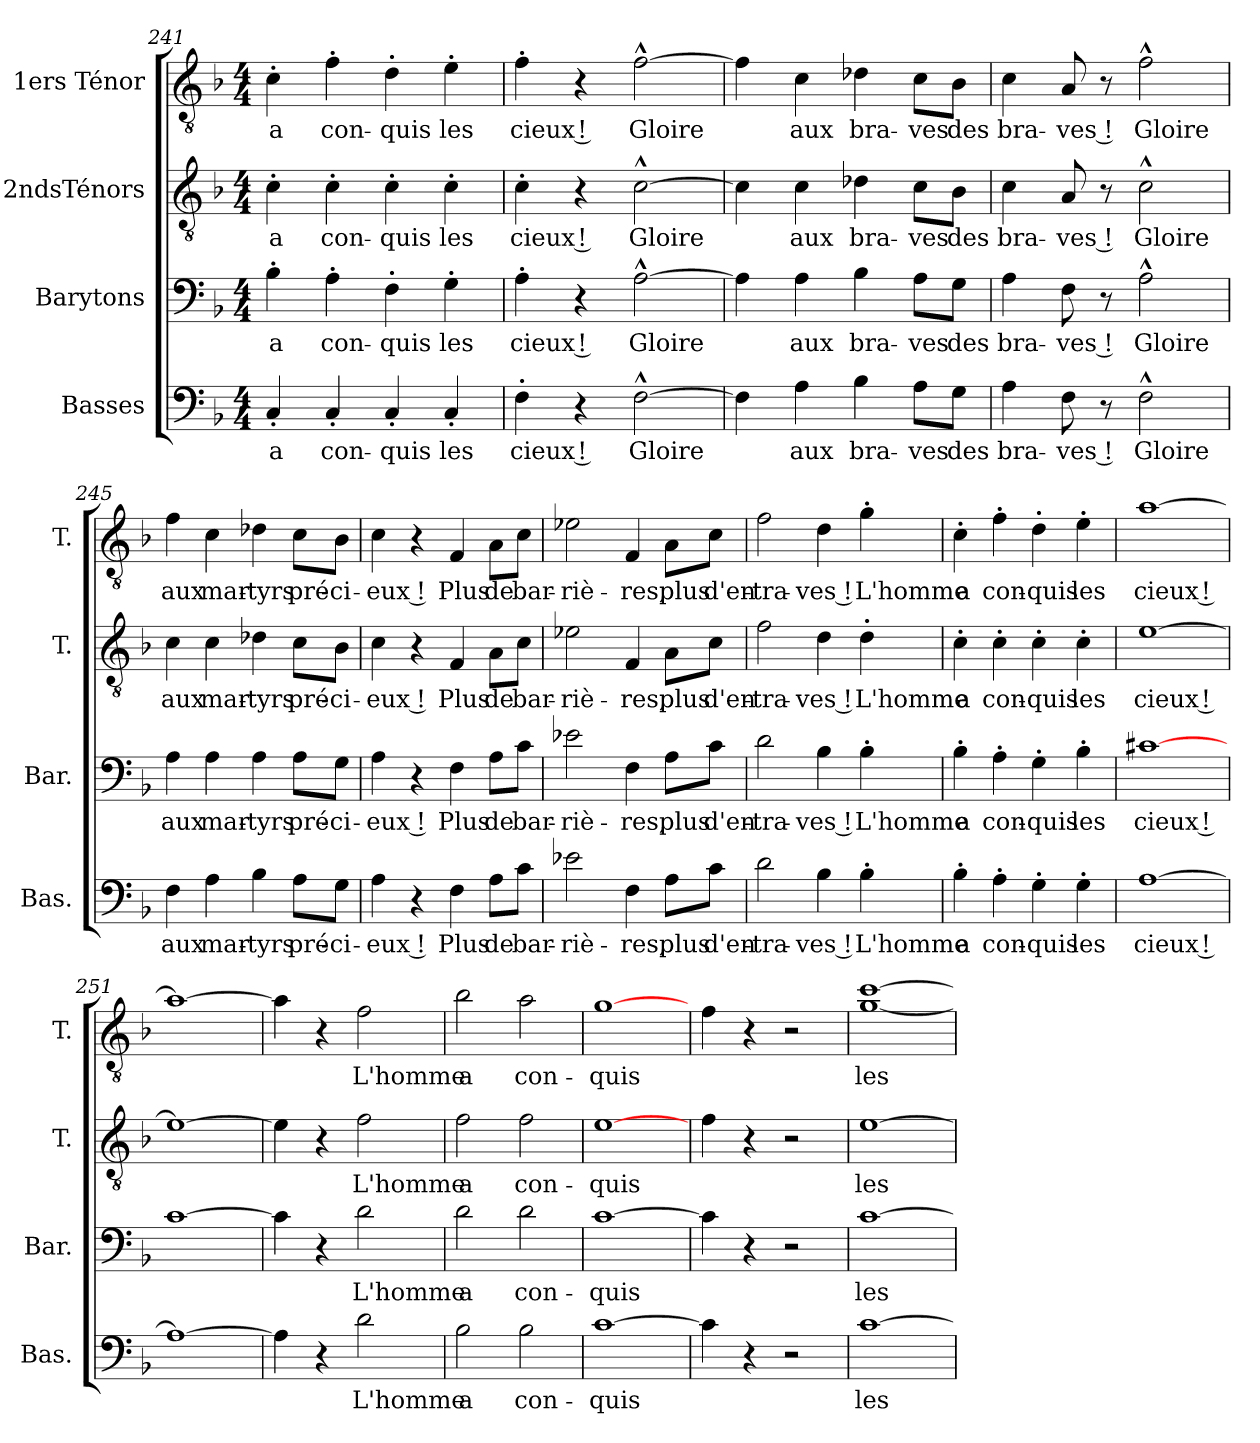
**kern	**text	**kern	**text	**kern	**text	**kern	**text
*part4	*part4	*part3	*part3	*part2	*part2	*part1	*part1
*staff4	*staff4	*staff3	*staff3	*staff2	*staff2	*staff1	*staff1
*I"Basses	*	*I"Barytons	*	*I"2ndsTénors	*	*I"1ers Ténor	*
*I'Bas.	*	*I'Bar.	*	*I'T.	*	*I'T.	*
*clefF4	*	*clefF4	*	*clefGv2	*	*clefGv2	*
*k[b-]	*	*k[b-]	*	*k[b-]	*	*k[b-]	*
*F:	*	*F:	*	*F:	*	*F:	*
*M4/4	*	*M4/4	*	*M4/4	*	*M4/4	*
=241	=241	=241	=241	=241	=241	=241	=241
!	!LO:LY:b	!	!LO:LY:b	!	!LO:LY:b	!	!LO:LY:b
4C'</	a	4B-'>\	a	4c'>\	a	4c'>\	a
!	!LO:LY:b	!	!LO:LY:b	!	!LO:LY:b	!	!LO:LY:b
4C'</	con-	4A'>\	con-	4c'>\	con-	4f'>\	con-
!	!LO:LY:b	!	!LO:LY:b	!	!LO:LY:b	!	!LO:LY:b
4C'</	-quis	4F'>\	-quis	4c'>\	-quis	4d'>\	-quis
!	!LO:LY:b	!	!LO:LY:b	!	!LO:LY:b	!	!LO:LY:b
4C'</	les	4G'>\	les	4c'>\	les	4e'>\	les
=242	=242	=242	=242	=242	=242	=242	=242
!	!LO:LY:b	!	!LO:LY:b	!	!LO:LY:b	!	!LO:LY:b
4F'>\	cieux !	4A'>\	cieux !	4c'>\	cieux !	4f'>\	cieux !
4r	.	4r	.	4r	.	4r	.
!	!LO:LY:b	!	!LO:LY:b	!	!LO:LY:b	!	!LO:LY:b
[2F^^>\	Gloire	[2A^^>\	Gloire	[2c^^>\	Gloire	[2f^^>\	Gloire
=243	=243	=243	=243	=243	=243	=243	=243
4F\]	.	4A\]	.	4c\]	.	4f\]	.
!	!LO:LY:b	!	!LO:LY:b	!	!LO:LY:b	!	!LO:LY:b
4A\	aux	4A\	aux	4c\	aux	4c\	aux
!	!LO:LY:b	!	!LO:LY:b	!	!LO:LY:b	!	!LO:LY:b
4B-\	bra-	4B-\	bra-	4d-X\	bra-	4d-X\	bra-
!	!LO:LY:b	!	!LO:LY:b	!	!LO:LY:b	!	!LO:LY:b
8A\L	-ves	8A\L	-ves	8c\L	-ves	8c\L	-ves
!	!LO:LY:b	!	!LO:LY:b	!	!LO:LY:b	!	!LO:LY:b
8G\J	des	8G\J	des	8B-\J	des	8B-\J	des
=244	=244	=244	=244	=244	=244	=244	=244
!	!LO:LY:b	!	!LO:LY:b	!	!LO:LY:b	!	!LO:LY:b
4A\	bra-	4A\	bra-	4c\	bra-	4c\	bra-
!	!LO:LY:b	!	!LO:LY:b	!	!LO:LY:b	!	!LO:LY:b
8F\	-ves !	8F\	-ves !	8A/	-ves !	8A/	-ves !
8r	.	8r	.	8r	.	8r	.
!	!LO:LY:b	!	!LO:LY:b	!	!LO:LY:b	!	!LO:LY:b
2F^^>\	Gloire	2A^^>\	Gloire	2c^^>\	Gloire	2f^^>\	Gloire
!!LO:LB:g=z
=245	=245	=245	=245	=245	=245	=245	=245
!	!LO:LY:b	!	!LO:LY:b	!	!LO:LY:b	!	!LO:LY:b
4F\	aux	4A\	aux	4c\	aux	4f\	aux
!	!LO:LY:b	!	!LO:LY:b	!	!LO:LY:b	!	!LO:LY:b
4A\	mar-	4A\	mar-	4c\	mar-	4c\	mar-
!	!LO:LY:b	!	!LO:LY:b	!	!LO:LY:b	!	!LO:LY:b
4B-\	-tyrs	4A\	-tyrs	4d-X\	-tyrs	4d-X\	-tyrs
!	!LO:LY:b	!	!LO:LY:b	!	!LO:LY:b	!	!LO:LY:b
8A\L	pré-	8A\L	pré-	8c\L	pré-	8c\L	pré-
!	!LO:LY:b	!	!LO:LY:b	!	!LO:LY:b	!	!LO:LY:b
8G\J	-ci-	8G\J	-ci-	8B-\J	-ci-	8B-\J	-ci-
=246	=246	=246	=246	=246	=246	=246	=246
!	!LO:LY:b	!	!LO:LY:b	!	!LO:LY:b	!	!LO:LY:b
4A\	-eux !	4A\	-eux !	4c\	-eux !	4c\	-eux !
4r	.	4r	.	4r	.	4r	.
!	!LO:LY:b	!	!LO:LY:b	!	!LO:LY:b	!	!LO:LY:b
4F\	Plus	4F\	Plus	4F/	Plus	4F/	Plus
!	!LO:LY:b	!	!LO:LY:b	!	!LO:LY:b	!	!LO:LY:b
8A\L	de	8A\L	de	8A\L	de	8A\L	de
!	!LO:LY:b	!	!LO:LY:b	!	!LO:LY:b	!	!LO:LY:b
8c\J	bar-	8c\J	bar-	8c\J	bar-	8c\J	bar-
=247	=247	=247	=247	=247	=247	=247	=247
!	!LO:LY:b	!	!LO:LY:b	!	!LO:LY:b	!	!LO:LY:b
2e-X\	-riè-	2e-X\	-riè-	2e-X\	-riè-	2e-X\	-riè-
!	!LO:LY:b	!	!LO:LY:b	!	!LO:LY:b	!	!LO:LY:b
4F\	-res,	4F\	-res,	4F/	-res,	4F/	-res,
!	!LO:LY:b	!	!LO:LY:b	!	!LO:LY:b	!	!LO:LY:b
8A\L	plus	8A\L	plus	8A\L	plus	8A\L	plus
!	!LO:LY:b	!	!LO:LY:b	!	!LO:LY:b	!	!LO:LY:b
8c\J	d'en-	8c\J	d'en-	8c\J	d'en-	8c\J	d'en-
=248	=248	=248	=248	=248	=248	=248	=248
!	!LO:LY:b	!	!LO:LY:b	!	!LO:LY:b	!	!LO:LY:b
2d\	-tra-	2d\	-tra-	2f\	-tra-	2f\	-tra-
!	!LO:LY:b	!	!LO:LY:b	!	!LO:LY:b	!	!LO:LY:b
4B-\	-ves !	4B-\	-ves !	4d\	-ves !	4d\	-ves !
!	!LO:LY:b	!	!LO:LY:b	!	!LO:LY:b	!	!LO:LY:b
4B-'>\	L'homme	4B-'>\	L'homme	4d'>\	L'homme	4g'>\	L'homme
=249	=249	=249	=249	=249	=249	=249	=249
!	!LO:LY:b	!	!LO:LY:b	!	!LO:LY:b	!	!LO:LY:b
4B-'>\	a	4B-'>\	a	4c'>\	a	4c'>\	a
!	!LO:LY:b	!	!LO:LY:b	!	!LO:LY:b	!	!LO:LY:b
4A'>\	con-	4A'>\	con-	4c'>\	con-	4f'>\	con-
!	!LO:LY:b	!	!LO:LY:b	!	!LO:LY:b	!	!LO:LY:b
4G'>\	-quis	4G'>\	-quis	4c'>\	-quis	4d'>\	-quis
!	!LO:LY:b	!	!LO:LY:b	!	!LO:LY:b	!	!LO:LY:b
4G'>\	les	4B-'>\	les	4c'>\	les	4e'>\	les
!!LO:PB:g=z
=250	=250	=250	=250	=250	=250	=250	=250
!	!LO:LY:b	!	!LO:LY:b	!	!LO:LY:b	!	!LO:LY:b
[1A	cieux !	[1c#X	cieux !	[1e	cieux !	[1a	cieux !
=251	=251	=251	=251	=251	=251	=251	=251
1A_	.	[1c	.	1e_	.	1a_	.
=252	=252	=252	=252	=252	=252	=252	=252
4A\]	.	4c\]	.	4e\]	.	4a\]	.
4r	.	4r	.	4r	.	4r	.
!	!LO:LY:b	!	!LO:LY:b	!	!LO:LY:b	!	!LO:LY:b
2d\	L'homme	2d\	L'homme	2f\	L'homme	2f\	L'homme
=253	=253	=253	=253	=253	=253	=253	=253
!	!LO:LY:b	!	!LO:LY:b	!	!LO:LY:b	!	!LO:LY:b
2B-\	a	2d\	a	2f\	a	2b-\	a
!	!LO:LY:b	!	!LO:LY:b	!	!LO:LY:b	!	!LO:LY:b
2B-\	con-	2d\	con-	2f\	con-	2a\	con-
=254	=254	=254	=254	=254	=254	=254	=254
!	!LO:LY:b	!	!LO:LY:b	!	!LO:LY:b	!	!LO:LY:b
[1c	-quis	[1c	-quis	[1e	-quis	[1g	-quis
=255	=255	=255	=255	=255	=255	=255	=255
4c\]	.	4c\]	.	4f\	.	4f\	.
4r	.	4r	.	4r	.	4r	.
2r	.	2r	.	2r	.	2r	.
=256	=256	=256	=256	=256	=256	=256	=256
!	!LO:LY:b	!	!LO:LY:b	!	!LO:LY:b	!	!LO:LY:b
[1c	les	[1c	les	[1e	les	[1g [1cc	les
=	=	=	=	=	=	=	=
*-	*-	*-	*-	*-	*-	*-	*-
